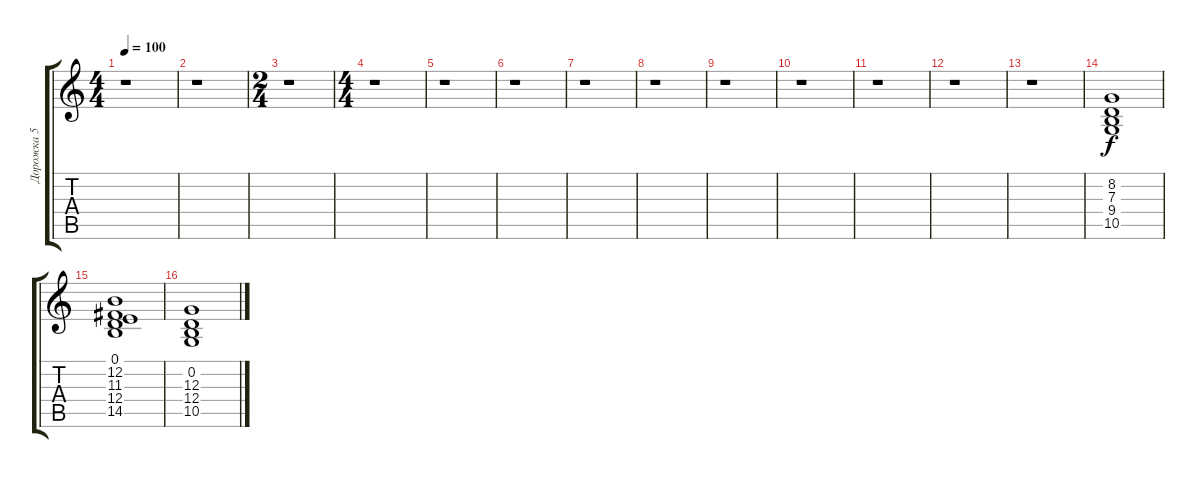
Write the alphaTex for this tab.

\track ("Дорожка 5" "Дорожка 5") {instrument electricgrandpiano}
\staff {score tabs}
\tuning (E4 B3 G3 D3 A2 E2) {hide}
\ts (4 4)
\tempo 100
\clef g2
\ks c
r.1{dy f} |
r.1 |
\ts (2 4)
r.1 |
\ts (4 4)
r.1 |
r.1 |
r.1 |
r.1 |
r.1 |
r.1 |
r.1 |
r.1 |
r.1 |
r.1 |
(8.2 7.3 9.4 10.5).1 |
(0.1 12.2 11.3 12.4 14.5).1 |
(0.2 12.3 12.4 10.5).1
